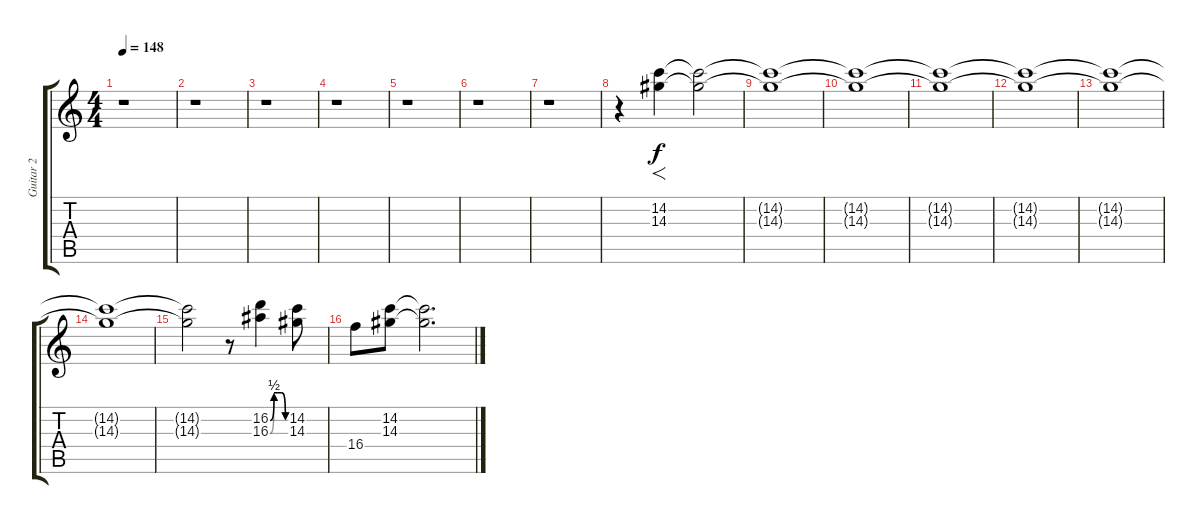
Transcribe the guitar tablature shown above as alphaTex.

\track ("Guitar 2" "Guitar 2") {instrument distortionguitar}
\staff {score tabs}
\tuning (Eb4 Bb3 Gb3 Db3 Ab2 Eb2) {hide}
\ts (4 4)
\tempo 148
\clef g2
\ks c
r.1{dy f instrument distortionguitar} |
r.1 |
r.1 |
r.1 |
r.1 |
r.1 |
r.1 |
r.4 (14.2 14.3).4{f} (14.2{t} 14.3{t}).2 |
(14.2{t} 14.3{t}).1 |
(14.2{t} 14.3{t}).1 |
(14.2{t} 14.3{t}).1 |
(14.2{t} 14.3{t}).1 |
(14.2{t} 14.3{t}).1 |
(14.2{t} 14.3{t}).1 |
(14.2{t} 14.3{t}).2 r.8 (16.2{be (custom 0 0 15 2 30 2 45 2 60 0)} 16.3{be (custom 0 0 15 2 30 2 45 2 60 0)}).4 (14.2 14.3).8 |
16.4.8 (14.2 14.3).8 (14.2{t} 14.3{t}).2{d}
